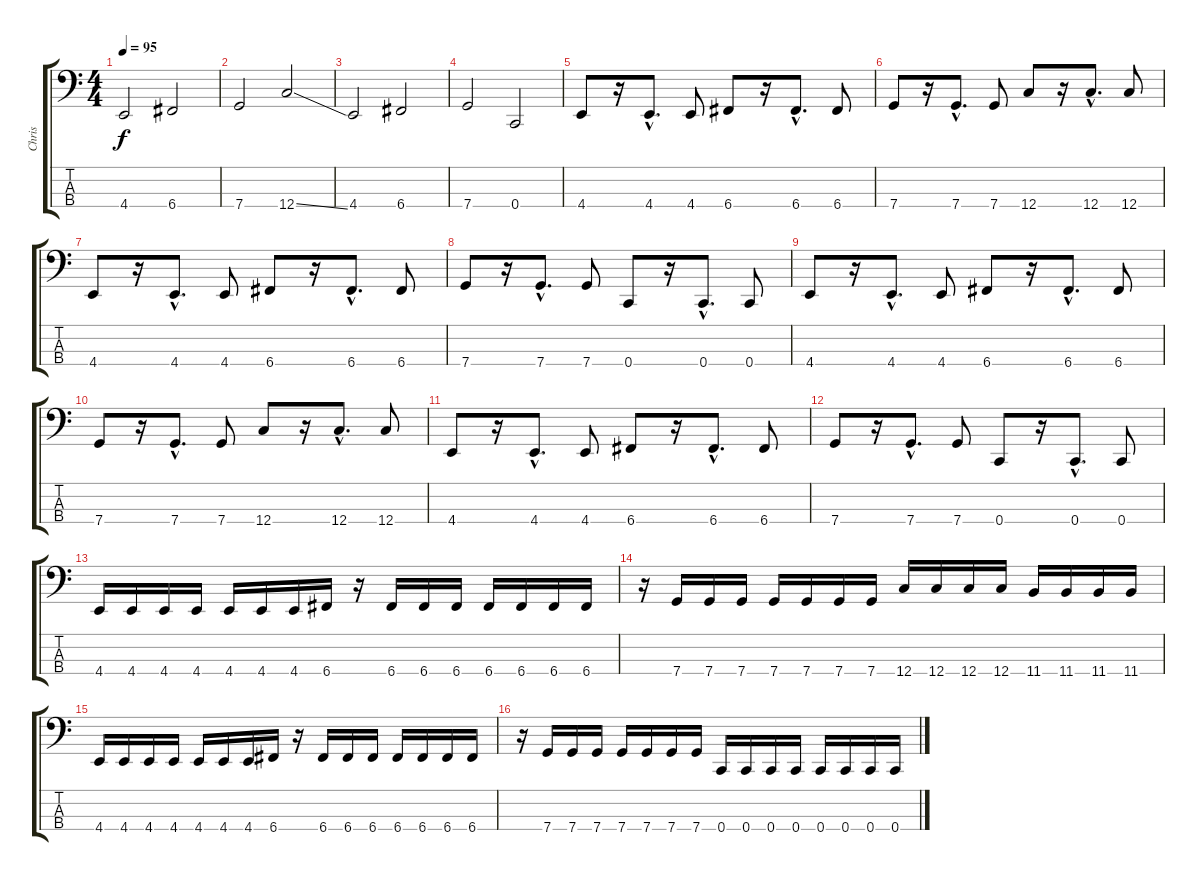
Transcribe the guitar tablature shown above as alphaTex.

\track ("Chris" "Chris") {instrument electricbasspick}
\staff {score tabs}
\tuning (F2 C2 G1 C1) {hide}
\ts (4 4)
\tempo 95
\clef f4
\ks c
4.4.2{dy f} 6.4.2 |
7.4.2 12.4{ss}.2 |
4.4.2 6.4.2 |
7.4.2 0.4.2 |
4.4.8 r.16 4.4{hac}.8{d} 4.4.8 6.4.8 r.16 6.4{hac}.8{d} 6.4.8 |
7.4.8 r.16 7.4{hac}.8{d} 7.4.8 12.4.8 r.16 12.4{hac}.8{d} 12.4.8 |
4.4.8 r.16 4.4{hac}.8{d} 4.4.8 6.4.8 r.16 6.4{hac}.8{d} 6.4.8 |
7.4.8 r.16 7.4{hac}.8{d} 7.4.8 0.4.8 r.16 0.4{hac}.8{d} 0.4.8 |
4.4.8 r.16 4.4{hac}.8{d} 4.4.8 6.4.8 r.16 6.4{hac}.8{d} 6.4.8 |
7.4.8 r.16 7.4{hac}.8{d} 7.4.8 12.4.8 r.16 12.4{hac}.8{d} 12.4.8 |
4.4.8 r.16 4.4{hac}.8{d} 4.4.8 6.4.8 r.16 6.4{hac}.8{d} 6.4.8 |
7.4.8 r.16 7.4{hac}.8{d} 7.4.8 0.4.8 r.16 0.4{hac}.8{d} 0.4.8 |
4.4.16{volume 13} 4.4.16 4.4.16 4.4.16 4.4.16 4.4.16 4.4.16 6.4.16 r.16 6.4.16 6.4.16 6.4.16 6.4.16 6.4.16 6.4.16 6.4.16 |
r.16 7.4.16 7.4.16 7.4.16 7.4.16 7.4.16 7.4.16 7.4.16 12.4.16 12.4.16 12.4.16 12.4.16 11.4.16 11.4.16 11.4.16 11.4.16 |
4.4.16 4.4.16 4.4.16 4.4.16 4.4.16 4.4.16 4.4.16 6.4.16 r.16 6.4.16 6.4.16 6.4.16 6.4.16 6.4.16 6.4.16 6.4.16 |
r.16 7.4.16 7.4.16 7.4.16 7.4.16 7.4.16 7.4.16 7.4.16 0.4.16 0.4.16 0.4.16 0.4.16 0.4.16 0.4.16 0.4.16 0.4.16
